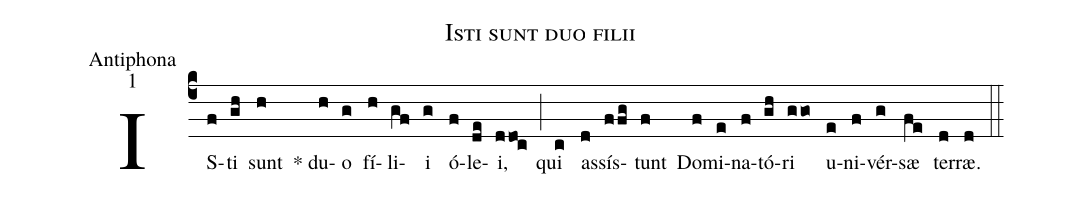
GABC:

name:Isti sunt duo filii;
office-part:Antiphona;
mode:1;
%%
(c4) IS(f)ti(gh) sunt(h) * du(h)o(g) fí(h)li(gf)i(g) ó(f)le(de)i,(ddoc) (;) qui(c) as(d)sís(ffg)tunt(f) Do(f)mi(e)na(f)tó(gh)ri(ggo) u(e)ni(f)vér(g)sæ(fe) ter(d)ræ.(d) (::)
